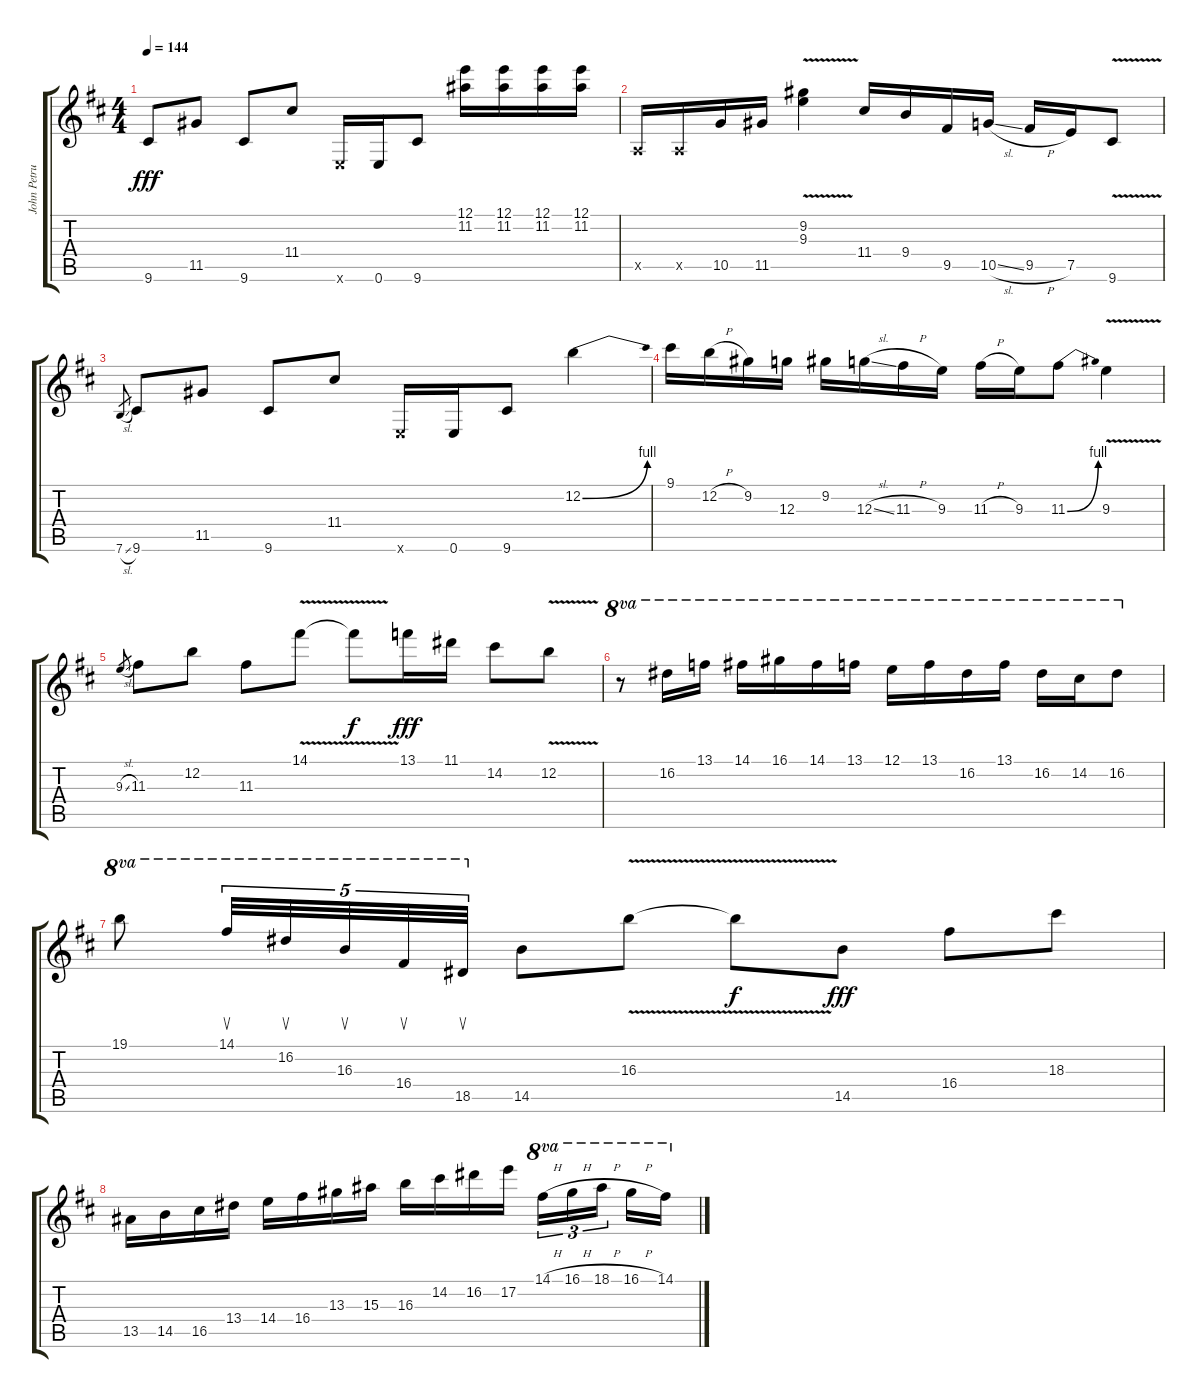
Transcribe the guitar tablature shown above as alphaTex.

\track ("John Petrucci Lead Guitar" "John Petru") {instrument distortionguitar}
\staff {score tabs}
\tuning (E4 B3 G3 D3 A2 E2) {hide}
\ts (4 4)
\tempo 144
\clef g2
\ks bminor
9.6.8{dy fff} 11.5.8 9.6.8 11.4.8 0.6{x}.16 0.6.16 9.6.8 (12.1 11.2).16 (12.1 11.2).16 (12.1 11.2).16 (12.1 11.2).16 |
0.5{x}.16 0.5{x}.16 10.5.16 11.5.16 (9.2{v} 9.3{v}).4 11.4.16 9.4.16 9.5.16 10.5{sl}.16 9.5{h}.16 7.5.16 9.6{v}.8 |
7.6{sl}.8{gr} 9.6.8 11.5.8 9.6.8 11.4.8 0.6{x}.16 0.6.16 9.6.8 12.2{be (bend 0 0 60 4)}.4 |
9.1.16 12.2{h}.16 9.2.16 12.3.16 9.2.16 12.3{sl}.16 11.3{h}.16 9.3.16 11.3{h}.16 9.3.16 11.3{be (bend 0 0 60 4)}.8 9.3{v}.4 |
9.3{sl}.8{gr} 11.3.8 12.2.8 11.3.8 14.1{v}.8 14.1{t}.8{dy f} 13.1.16{dy fff} 11.1.16 14.2.8 12.2{v}.8 |
r.8{ot 8va} 16.2.16{ot 8va} 13.1.16{ot 8va} 14.1.16{ot 8va} 16.1.16{ot 8va} 14.1.16{ot 8va} 13.1.16{ot 8va} 12.1.16{ot 8va} 13.1.16{ot 8va} 16.2.16{ot 8va} 13.1.16{ot 8va} 16.2.16{ot 8va} 14.2.16{ot 8va} 16.2.8{ot 8va} |
19.1.8{ot 8va} 14.1.32{su tu (5 4) ot 8va} 16.2.32{su tu (5 4) ot 8va} 16.3.32{su tu (5 4) ot 8va} 16.4.32{su tu (5 4) ot 8va} 18.5.32{su tu (5 4) ot 8va} 14.5.8 16.3{v}.8 16.3{t}.8{dy f} 14.5.8{dy fff} 16.4.8 18.3.8 |
13.5.16 14.5.16 16.5.16 13.4.16 14.4.16 16.4.16 13.3.16 15.3.16 16.3.16 14.2.16 16.2.16 17.2.16 14.1{h}.16{tu (3 2) ot 8va} 16.1{h}.16{tu (3 2) ot 8va} 18.1{h}.16{tu (3 2) ot 8va beam splitsecondary} 16.1{h}.16{ot 8va} 14.1.16{ot 8va}
